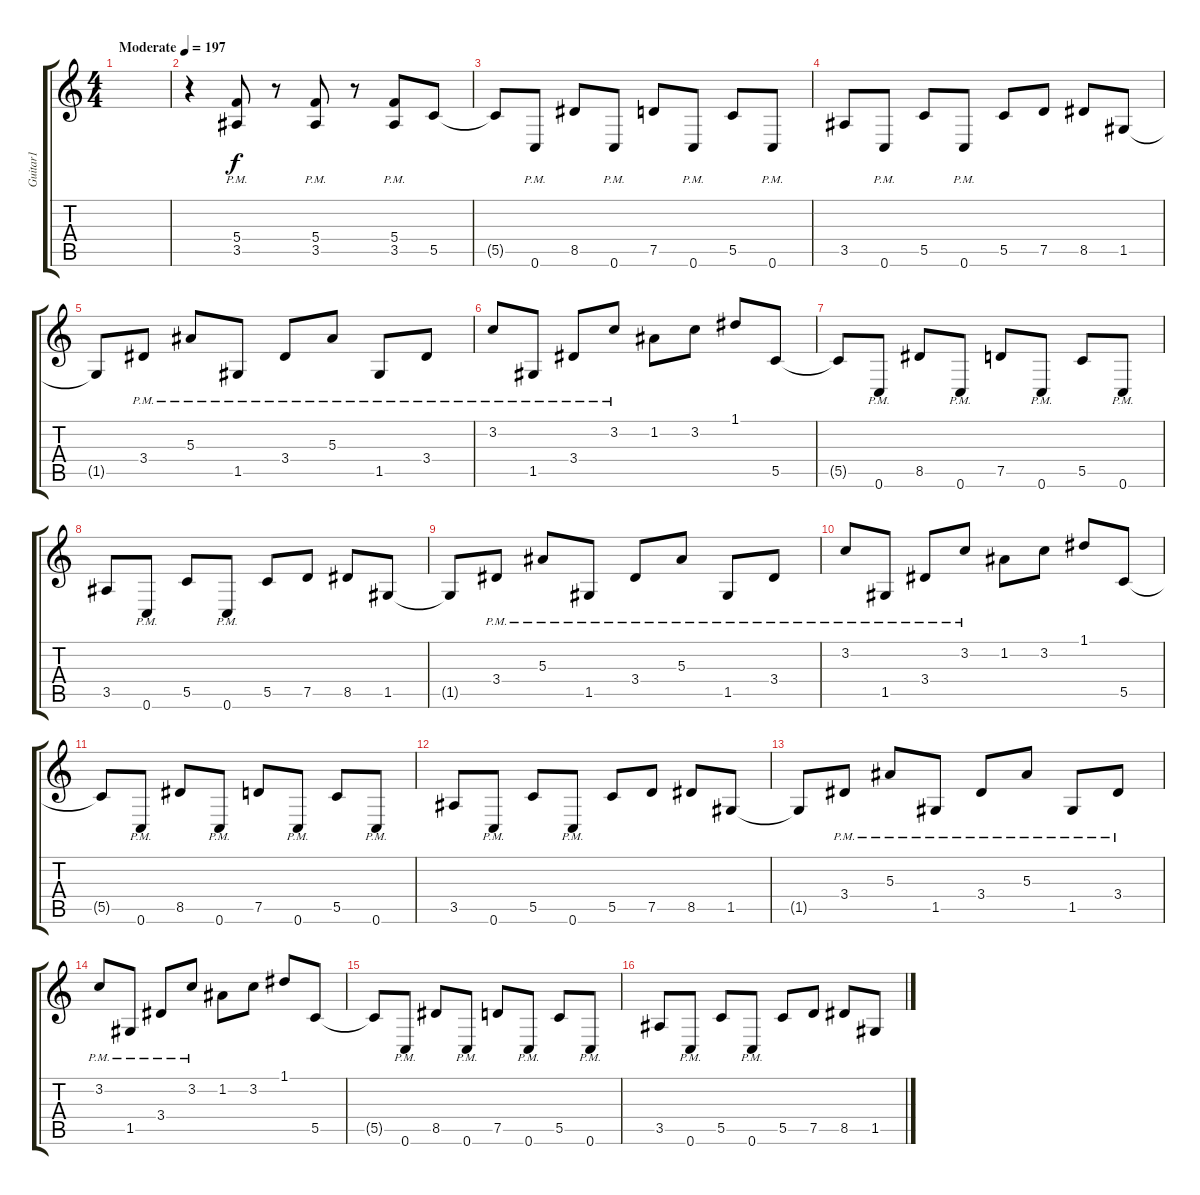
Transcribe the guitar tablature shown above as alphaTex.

\track ("Guitar1" "Guitar1") {instrument distortionguitar}
\staff {score tabs}
\tuning (D4 A3 F3 C3 G2 C2) {hide}
\ts (4 4)
\tempo (197 "Moderate")
\clef g2
\ks c
|
r.4 (5.4{pm} 3.5{pm}).8 r.8 (5.4{pm} 3.5{pm}).8 r.8 (5.4{pm} 3.5{pm}).8 5.5.8 |
5.5{t}.8 0.6{pm}.8 8.5.8 0.6{pm}.8 7.5.8 0.6{pm}.8 5.5.8 0.6{pm}.8 |
3.5.8 0.6{pm}.8 5.5.8 0.6{pm}.8 5.5.8 7.5.8 8.5.8 1.5.8 |
1.5{t}.8 3.4{pm}.8 5.3{pm}.8 1.5{pm}.8 3.4{pm}.8 5.3{pm}.8 1.5{pm}.8 3.4{pm}.8 |
3.2{pm}.8 1.5{pm}.8 3.4{pm}.8 3.2{pm}.8 1.2.8 3.2.8 1.1.8 5.5.8 |
5.5{t}.8 0.6{pm}.8 8.5.8 0.6{pm}.8 7.5.8 0.6{pm}.8 5.5.8 0.6{pm}.8 |
3.5.8 0.6{pm}.8 5.5.8 0.6{pm}.8 5.5.8 7.5.8 8.5.8 1.5.8 |
1.5{t}.8 3.4{pm}.8 5.3{pm}.8 1.5{pm}.8 3.4{pm}.8 5.3{pm}.8 1.5{pm}.8 3.4{pm}.8 |
3.2{pm}.8 1.5{pm}.8 3.4{pm}.8 3.2{pm}.8 1.2.8 3.2.8 1.1.8 5.5.8 |
5.5{t}.8 0.6{pm}.8 8.5.8 0.6{pm}.8 7.5.8 0.6{pm}.8 5.5.8 0.6{pm}.8 |
3.5.8 0.6{pm}.8 5.5.8 0.6{pm}.8 5.5.8 7.5.8 8.5.8 1.5.8 |
1.5{t}.8 3.4{pm}.8 5.3{pm}.8 1.5{pm}.8 3.4{pm}.8 5.3{pm}.8 1.5{pm}.8 3.4{pm}.8 |
3.2{pm}.8 1.5{pm}.8 3.4{pm}.8 3.2{pm}.8 1.2.8 3.2.8 1.1.8 5.5.8 |
5.5{t}.8 0.6{pm}.8 8.5.8 0.6{pm}.8 7.5.8 0.6{pm}.8 5.5.8 0.6{pm}.8 |
3.5.8 0.6{pm}.8 5.5.8 0.6{pm}.8 5.5.8 7.5.8 8.5.8 1.5.8
